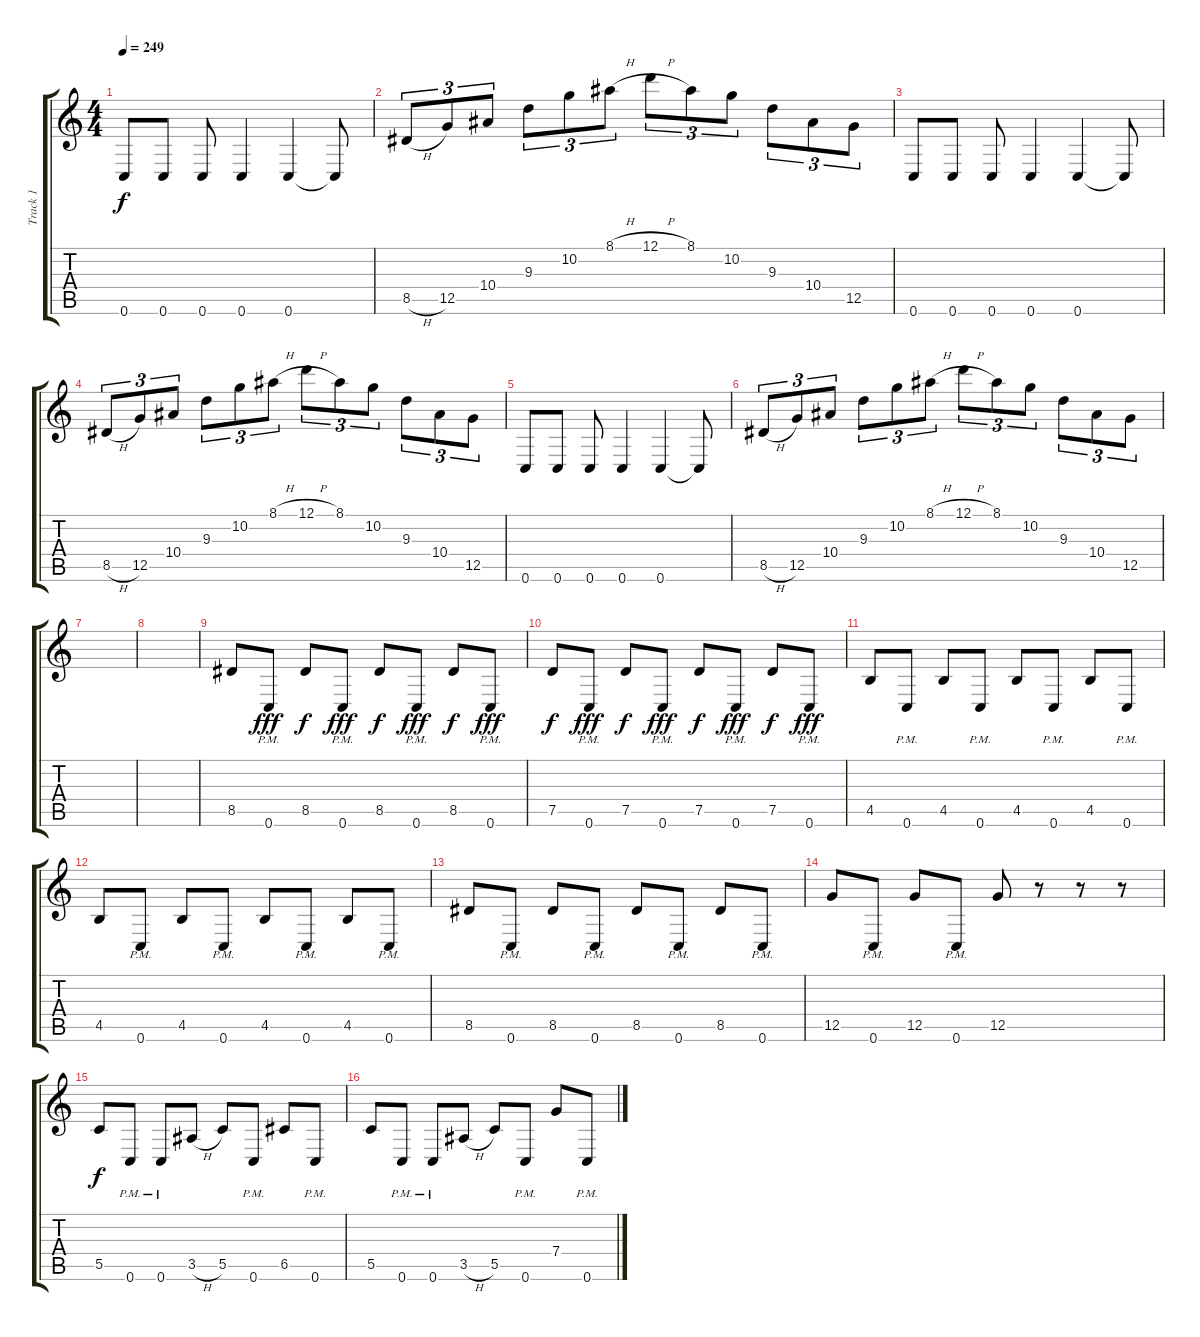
\track ("Track 1" "Track 1") {instrument distortionguitar}
\staff {score tabs}
\tuning (D4 A3 F3 C3 G2 C2) {hide}
\ts (4 4)
\tempo 249
\clef g2
\ks c
0.6.8{dy f} 0.6.8 0.6.8 0.6.4 0.6.4 0.6{t}.8 |
8.5{h}.8{tu (3 2)} 12.5.8{tu (3 2)} 10.4.8{tu (3 2)} 9.3.8{tu (3 2)} 10.2.8{tu (3 2)} 8.1{h}.8{tu (3 2)} 12.1{h}.8{tu (3 2)} 8.1.8{tu (3 2)} 10.2.8{tu (3 2)} 9.3.8{tu (3 2)} 10.4.8{tu (3 2)} 12.5.8{tu (3 2)} |
0.6.8 0.6.8 0.6.8 0.6.4 0.6.4 0.6{t}.8 |
8.5{h}.8{tu (3 2)} 12.5.8{tu (3 2)} 10.4.8{tu (3 2)} 9.3.8{tu (3 2)} 10.2.8{tu (3 2)} 8.1{h}.8{tu (3 2)} 12.1{h}.8{tu (3 2)} 8.1.8{tu (3 2)} 10.2.8{tu (3 2)} 9.3.8{tu (3 2)} 10.4.8{tu (3 2)} 12.5.8{tu (3 2)} |
0.6.8 0.6.8 0.6.8 0.6.4 0.6.4 0.6{t}.8 |
8.5{h}.8{tu (3 2)} 12.5.8{tu (3 2)} 10.4.8{tu (3 2)} 9.3.8{tu (3 2)} 10.2.8{tu (3 2)} 8.1{h}.8{tu (3 2)} 12.1{h}.8{tu (3 2)} 8.1.8{tu (3 2)} 10.2.8{tu (3 2)} 9.3.8{tu (3 2)} 10.4.8{tu (3 2)} 12.5.8{tu (3 2)} |
|
|
8.5.8 0.6{pm}.8{dy fff} 8.5.8{dy f} 0.6{pm}.8{dy fff} 8.5.8{dy f} 0.6{pm}.8{dy fff} 8.5.8{dy f} 0.6{pm}.8{dy fff} |
7.5.8{dy f} 0.6{pm}.8{dy fff} 7.5.8{dy f} 0.6{pm}.8{dy fff} 7.5.8{dy f} 0.6{pm}.8{dy fff} 7.5.8{dy f} 0.6{pm}.8{dy fff} |
4.5.8 0.6{pm}.8 4.5.8 0.6{pm}.8 4.5.8 0.6{pm}.8 4.5.8 0.6{pm}.8 |
4.5.8 0.6{pm}.8 4.5.8 0.6{pm}.8 4.5.8 0.6{pm}.8 4.5.8 0.6{pm}.8 |
8.5.8 0.6{pm}.8 8.5.8 0.6{pm}.8 8.5.8 0.6{pm}.8 8.5.8 0.6{pm}.8 |
12.5.8 0.6{pm}.8 12.5.8 0.6{pm}.8 12.5.8 r.8 r.8 r.8 |
5.5.8{dy f} 0.6{pm}.8 0.6{pm}.8 3.5{h}.8 5.5.8 0.6{pm}.8 6.5.8 0.6{pm}.8 |
5.5.8 0.6{pm}.8 0.6{pm}.8 3.5{h}.8 5.5.8 0.6{pm}.8 7.4.8 0.6{pm}.8
